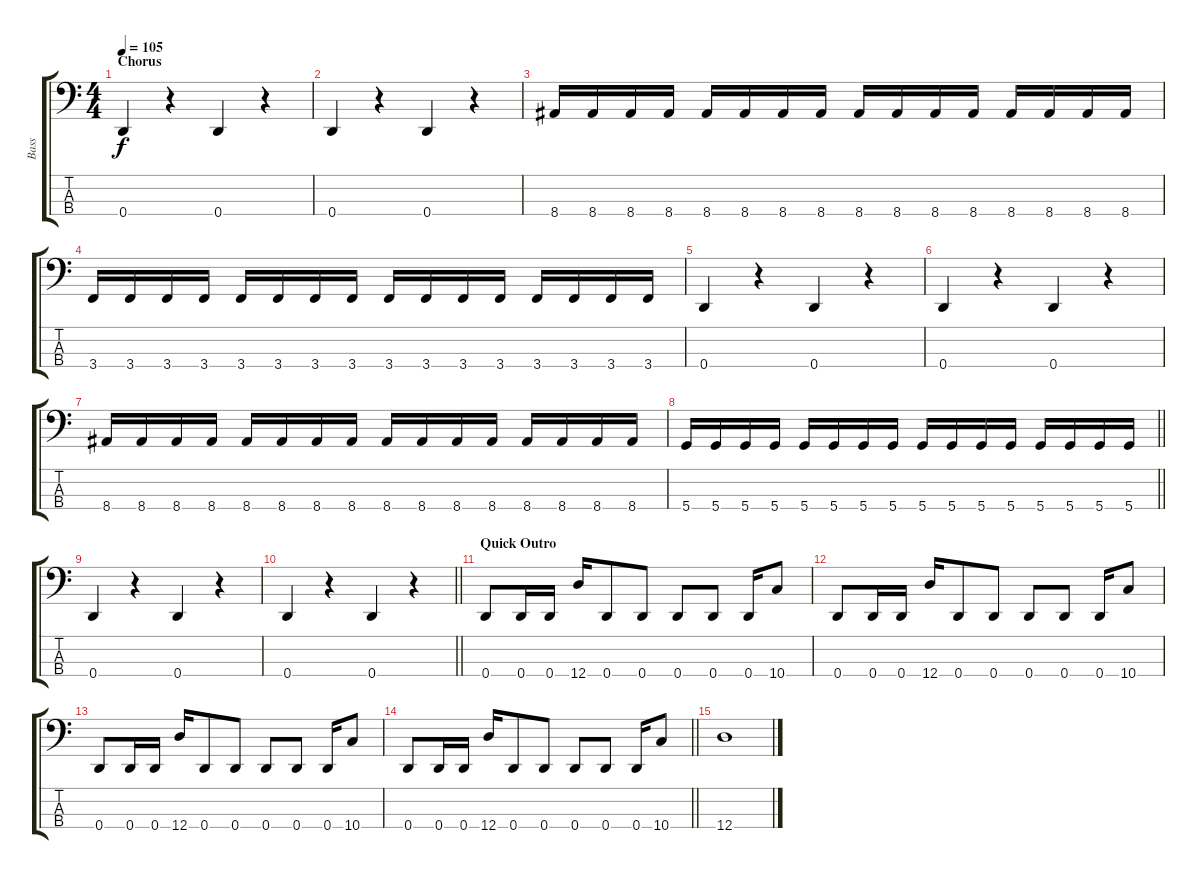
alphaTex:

\track ("Bass" "Bass") {instrument electricbasspick}
\staff {score tabs}
\tuning (G2 D2 A1 D1) {hide}
\ts (4 4)
\section ("" "Chorus")
\tempo 105
\clef f4
\ks c
0.4.4{dy f} r.4 0.4.4 r.4 |
0.4.4 r.4 0.4.4 r.4 |
8.4.16 8.4.16 8.4.16 8.4.16 8.4.16 8.4.16 8.4.16 8.4.16 8.4.16 8.4.16 8.4.16 8.4.16 8.4.16 8.4.16 8.4.16 8.4.16 |
3.4.16 3.4.16 3.4.16 3.4.16 3.4.16 3.4.16 3.4.16 3.4.16 3.4.16 3.4.16 3.4.16 3.4.16 3.4.16 3.4.16 3.4.16 3.4.16 |
0.4.4 r.4 0.4.4 r.4 |
0.4.4 r.4 0.4.4 r.4 |
8.4.16 8.4.16 8.4.16 8.4.16 8.4.16 8.4.16 8.4.16 8.4.16 8.4.16 8.4.16 8.4.16 8.4.16 8.4.16 8.4.16 8.4.16 8.4.16 |
\barLineRight lightlight
5.4.16 5.4.16 5.4.16 5.4.16 5.4.16 5.4.16 5.4.16 5.4.16 5.4.16 5.4.16 5.4.16 5.4.16 5.4.16 5.4.16 5.4.16 5.4.16 |
0.4.4 r.4 0.4.4 r.4 |
\barLineRight lightlight
0.4.4 r.4 0.4.4 r.4 |
\section ("" "Quick Outro")
0.4.8 0.4.16 0.4.16 12.4.16 0.4.8 0.4.8 0.4.8 0.4.8 0.4.16 10.4.8 |
0.4.8 0.4.16 0.4.16 12.4.16 0.4.8 0.4.8 0.4.8 0.4.8 0.4.16 10.4.8 |
0.4.8 0.4.16 0.4.16 12.4.16 0.4.8 0.4.8 0.4.8 0.4.8 0.4.16 10.4.8 |
\barLineRight lightlight
0.4.8 0.4.16 0.4.16 12.4.16 0.4.8 0.4.8 0.4.8 0.4.8 0.4.16 10.4.8 |
12.4.1
